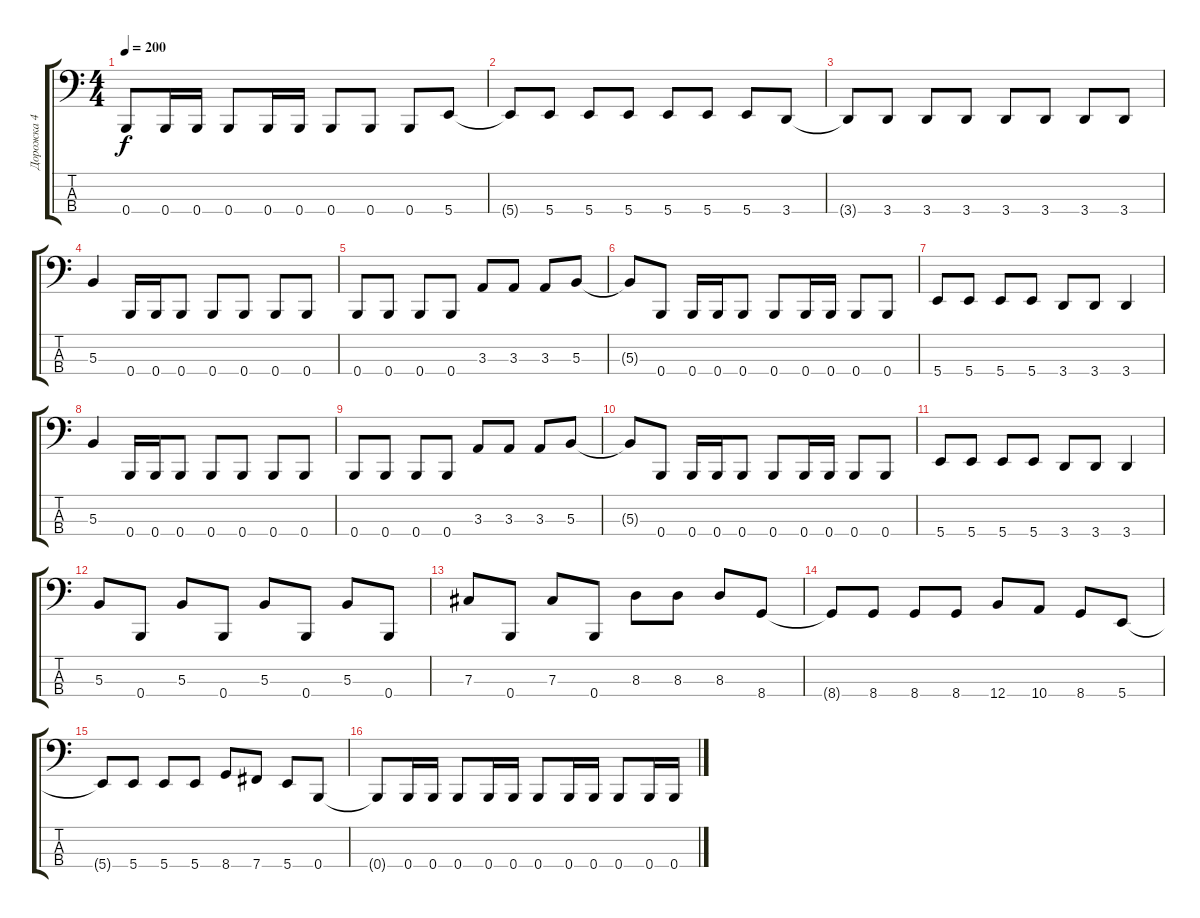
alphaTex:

\track ("Дорожка 4" "Дорожка 4") {instrument electricbassfinger}
\staff {score tabs}
\tuning (E2 B1 Gb1 B0) {hide}
\ts (4 4)
\tempo 200
\clef f4
\ks c
0.4.8{dy f} 0.4.16 0.4.16 0.4.8 0.4.16 0.4.16 0.4.8 0.4.8 0.4.8 5.4.8 |
5.4{t}.8 5.4.8 5.4.8 5.4.8 5.4.8 5.4.8 5.4.8 3.4.8 |
3.4{t}.8 3.4.8 3.4.8 3.4.8 3.4.8 3.4.8 3.4.8 3.4.8 |
5.3.4 0.4.16 0.4.16 0.4.8 0.4.8 0.4.8 0.4.8 0.4.8 |
0.4.8 0.4.8 0.4.8 0.4.8 3.3.8 3.3.8 3.3.8 5.3.8 |
5.3{t}.8 0.4.8 0.4.16 0.4.16 0.4.8 0.4.8 0.4.16 0.4.16 0.4.8 0.4.8 |
5.4.8 5.4.8 5.4.8 5.4.8 3.4.8 3.4.8 3.4.4 |
5.3.4 0.4.16 0.4.16 0.4.8 0.4.8 0.4.8 0.4.8 0.4.8 |
0.4.8 0.4.8 0.4.8 0.4.8 3.3.8 3.3.8 3.3.8 5.3.8 |
5.3{t}.8 0.4.8 0.4.16 0.4.16 0.4.8 0.4.8 0.4.16 0.4.16 0.4.8 0.4.8 |
5.4.8 5.4.8 5.4.8 5.4.8 3.4.8 3.4.8 3.4.4 |
5.3.8 0.4.8 5.3.8 0.4.8 5.3.8 0.4.8 5.3.8 0.4.8 |
7.3.8 0.4.8 7.3.8 0.4.8 8.3.8 8.3.8 8.3.8 8.4.8 |
8.4{t}.8 8.4.8 8.4.8 8.4.8 12.4.8 10.4.8 8.4.8 5.4.8 |
5.4{t}.8 5.4.8 5.4.8 5.4.8 8.4.8 7.4.8 5.4.8 0.4.8 |
0.4{t}.8 0.4.16 0.4.16 0.4.8 0.4.16 0.4.16 0.4.8 0.4.16 0.4.16 0.4.8 0.4.16 0.4.16
